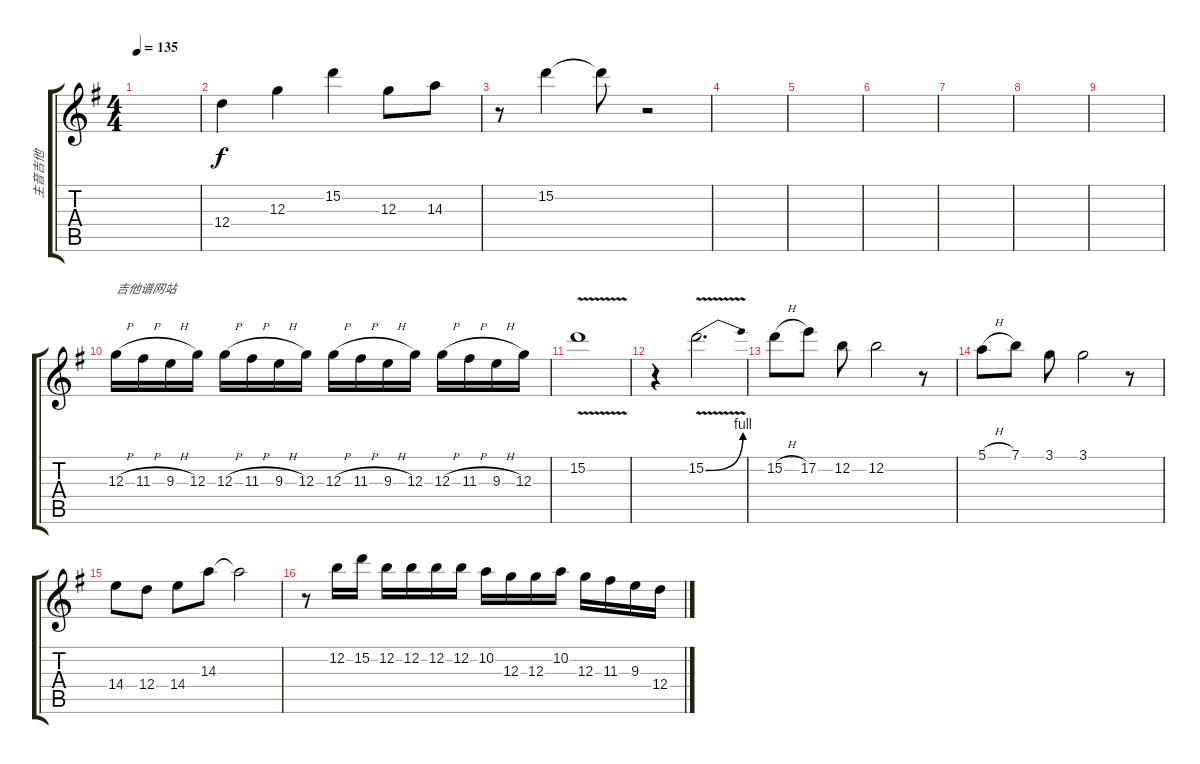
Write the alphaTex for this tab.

\track ("主音吉他'" "主音吉他'") {instrument overdrivenguitar}
\staff {score tabs}
\tuning (E4 B3 G3 D3 A2 E2) {hide}
\ts (4 4)
\tempo 135
\clef g2
\ks g
|
12.4.4 12.3.4 15.2.4 12.3.8 14.3.8 |
r.8 15.2.4 15.2{t}.8 r.2 |
|
|
|
|
|
|
12.3{h}.16{txt "吉他谱网站" volume 16} 11.3{h}.16 9.3{h}.16 12.3.16 12.3{h}.16 11.3{h}.16 9.3{h}.16 12.3.16 12.3{h}.16 11.3{h}.16 9.3{h}.16 12.3.16 12.3{h}.16 11.3{h}.16 9.3{h}.16 12.3.16 |
15.2{v}.1 |
r.4 15.2{be (bend 0 0 60 4) v}.2{d} |
15.2{h}.8 17.2.8 12.2.8 12.2.2 r.8 |
5.1{h}.8 7.1.8 3.1.8 3.1.2 r.8 |
14.4.8 12.4.8 14.4.8 14.3.8 14.3{t}.2 |
r.8 12.2.16 15.2.16 12.2.16 12.2.16 12.2.16 12.2.16 10.2.16 12.3.16 12.3.16 10.2.16 12.3.16 11.3.16 9.3.16 12.4.16
